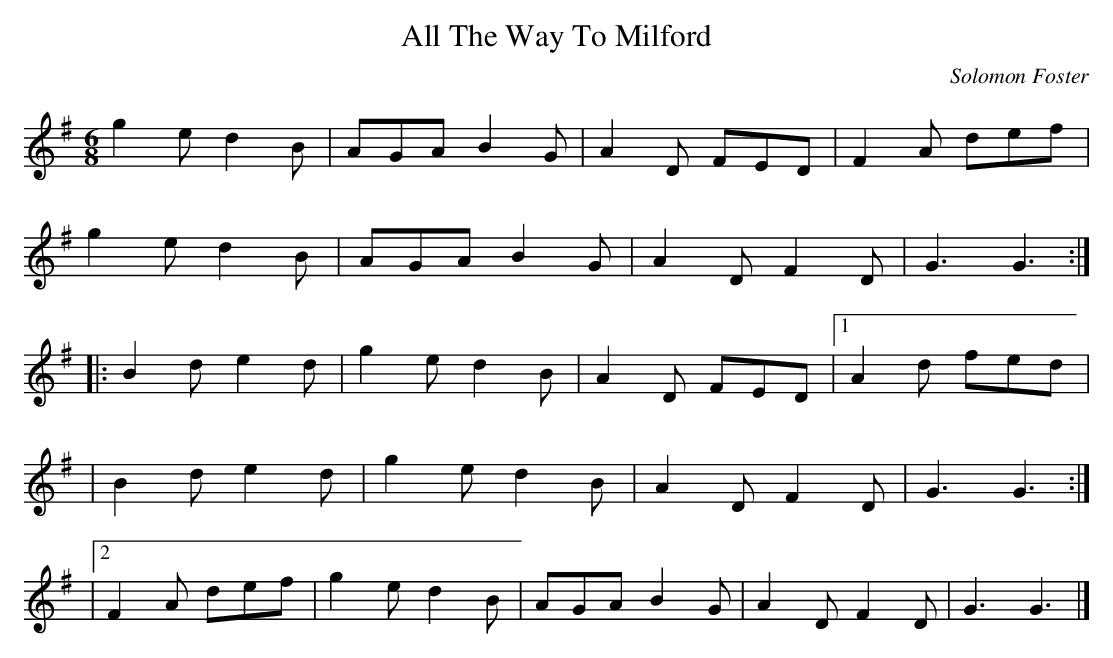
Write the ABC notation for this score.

X:1
T:All The Way To Milford
M:6/8
L:1/8
C:Solomon Foster
K:G
g2e d2B|AGA B2G|A2D FED|F2A def|
g2e d2B|AGA B2G|A2D F2D|G3 G3:|
|:B2d e2d|g2e d2B|A2D FED|1 A2d fed|
| B2d e2d|g2e d2B|A2D F2D|G3 G3:|
|2 F2A def|g2e d2B|AGA B2G|A2D F2D|G3 G3|]
